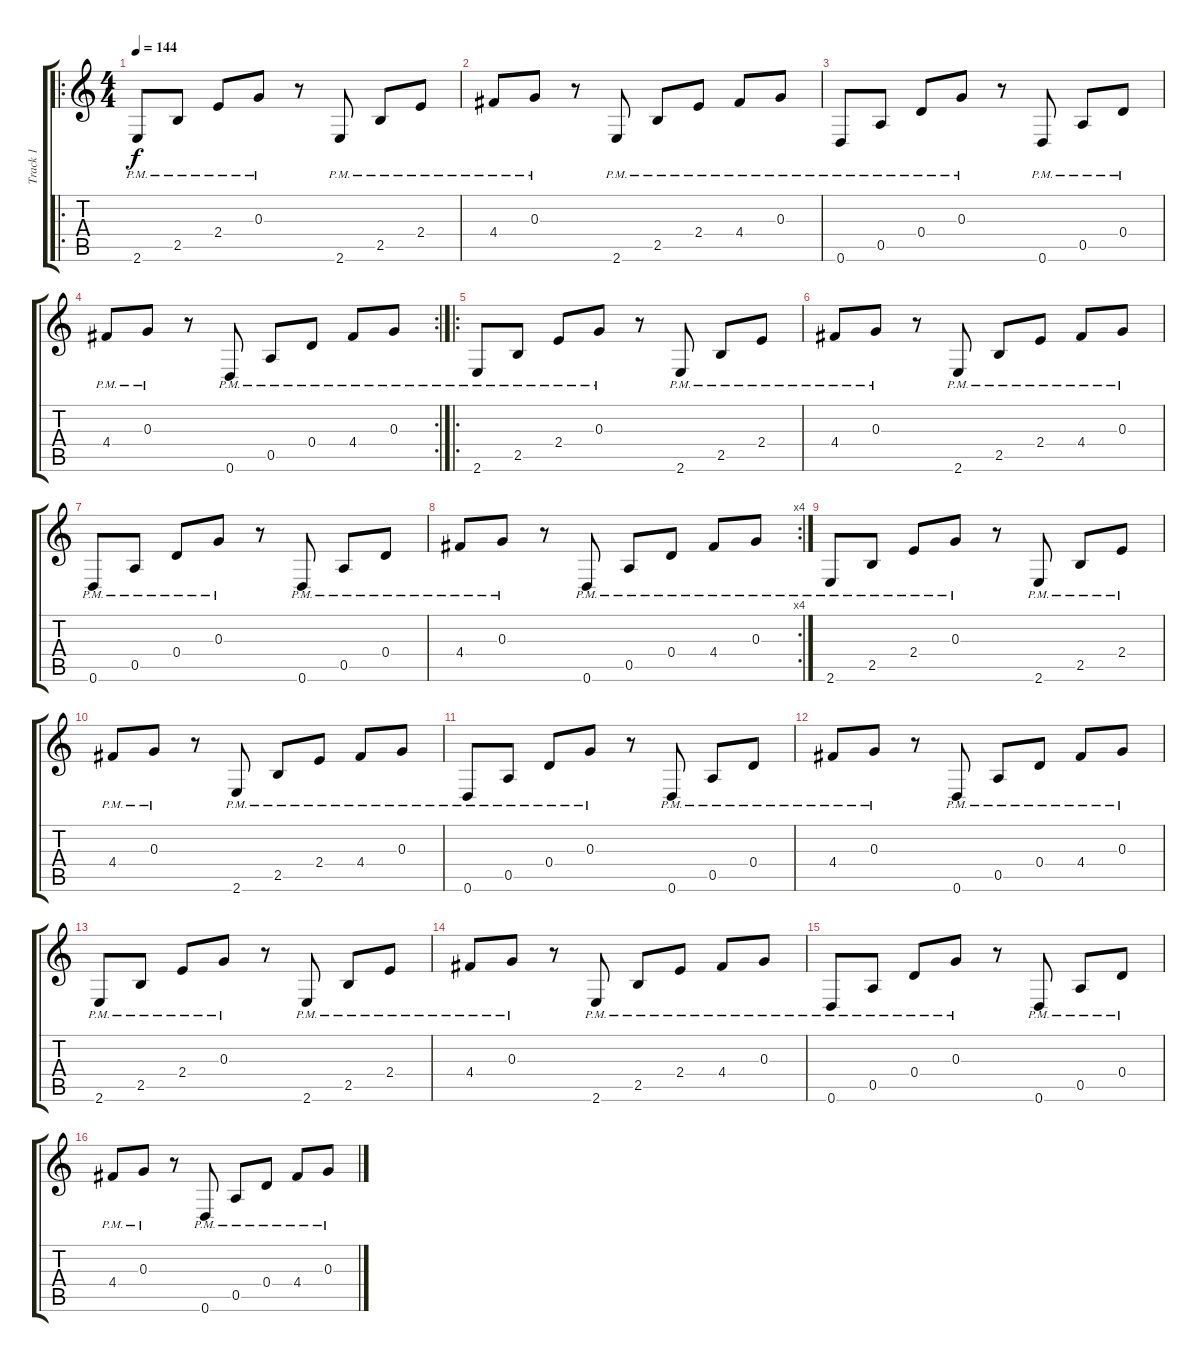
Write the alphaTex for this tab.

\track ("Track 1" "Track 1") {instrument distortionguitar}
\staff {score tabs}
\tuning (E4 B3 G3 D3 A2 D2) {hide}
\ro
\ts (4 4)
\tempo 144
\clef g2
\ks c
2.6{pm}.8{dy f instrument distortionguitar} 2.5{pm}.8 2.4{pm}.8 0.3{pm}.8 r.8 2.6{pm}.8 2.5{pm}.8 2.4{pm}.8 |
4.4{pm}.8 0.3{pm}.8 r.8 2.6{pm}.8 2.5{pm}.8 2.4{pm}.8 4.4{pm}.8 0.3{pm}.8 |
0.6{pm}.8 0.5{pm}.8 0.4{pm}.8 0.3{pm}.8 r.8 0.6{pm}.8 0.5{pm}.8 0.4{pm}.8 |
\rc 2
4.4{pm}.8 0.3{pm}.8 r.8 0.6{pm}.8 0.5{pm}.8 0.4{pm}.8 4.4{pm}.8 0.3{pm}.8 |
\ro
2.6{pm}.8 2.5{pm}.8 2.4{pm}.8 0.3{pm}.8 r.8 2.6{pm}.8 2.5{pm}.8 2.4{pm}.8 |
4.4{pm}.8 0.3{pm}.8 r.8 2.6{pm}.8 2.5{pm}.8 2.4{pm}.8 4.4{pm}.8 0.3{pm}.8 |
0.6{pm}.8 0.5{pm}.8 0.4{pm}.8 0.3{pm}.8 r.8 0.6{pm}.8 0.5{pm}.8 0.4{pm}.8 |
\rc 4
4.4{pm}.8 0.3{pm}.8 r.8 0.6{pm}.8 0.5{pm}.8 0.4{pm}.8 4.4{pm}.8 0.3{pm}.8 |
2.6{pm}.8 2.5{pm}.8 2.4{pm}.8 0.3{pm}.8 r.8 2.6{pm}.8 2.5{pm}.8 2.4{pm}.8 |
4.4{pm}.8 0.3{pm}.8 r.8 2.6{pm}.8 2.5{pm}.8 2.4{pm}.8 4.4{pm}.8 0.3{pm}.8 |
0.6{pm}.8 0.5{pm}.8 0.4{pm}.8 0.3{pm}.8 r.8 0.6{pm}.8 0.5{pm}.8 0.4{pm}.8 |
4.4{pm}.8 0.3{pm}.8 r.8 0.6{pm}.8 0.5{pm}.8 0.4{pm}.8 4.4{pm}.8 0.3{pm}.8 |
2.6{pm}.8 2.5{pm}.8 2.4{pm}.8 0.3{pm}.8 r.8 2.6{pm}.8 2.5{pm}.8 2.4{pm}.8 |
4.4{pm}.8 0.3{pm}.8 r.8 2.6{pm}.8 2.5{pm}.8 2.4{pm}.8 4.4{pm}.8 0.3{pm}.8 |
0.6{pm}.8 0.5{pm}.8 0.4{pm}.8 0.3{pm}.8 r.8 0.6{pm}.8 0.5{pm}.8 0.4{pm}.8 |
4.4{pm}.8 0.3{pm}.8 r.8 0.6{pm}.8 0.5{pm}.8 0.4{pm}.8 4.4{pm}.8 0.3{pm}.8
